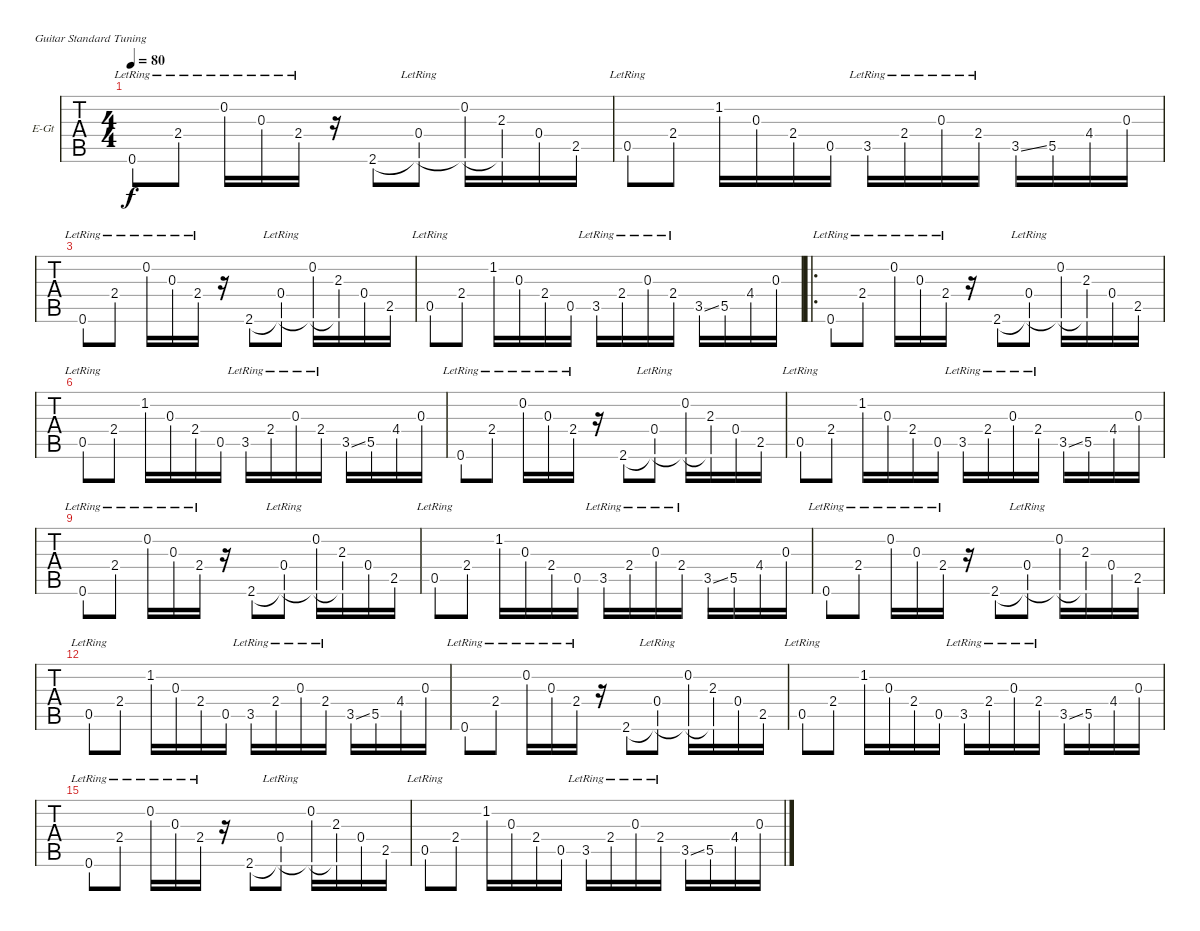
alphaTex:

\defaultSystemsLayout 4
\bracketExtendMode nobrackets
\firstSystemTrackNameOrientation horizontal
\otherSystemsTrackNameOrientation horizontal
\defaultBarNumberDisplay FirstOfSystem
\track ("Electric Guitar" "E-Gt") {instrument electricguitarclean}
\staff {tabs}
\tuning (E4 B3 G3 D3 A2 E2)
\ts (4 4)
\tempo 80
\clef g2
\ks c
0.6{lr}.8{dy f instrument electricguitarclean} 2.4{lr}.8 0.2{lr}.16 0.3{lr}.16 2.4{lr}.16 r.16 2.6.8 (0.4{lr} 2.6{t}).8 (0.2 2.6{t}).16 (2.3 2.6{t}).16 0.4.16 2.5.16 |
0.5{lr}.8 2.4.8 1.2.16 0.3.16 2.4.16 0.5.16 3.5{lr}.16 2.4{lr}.16 0.3{lr}.16 2.4{lr}.16 3.5{ss}.16 5.5.16 4.4.16 0.3.16 |
0.6{lr}.8 2.4{lr}.8 0.2{lr}.16 0.3{lr}.16 2.4{lr}.16 r.16 2.6.8 (0.4{lr} 2.6{t}).8 (0.2 2.6{t}).16 (2.3 2.6{t}).16 0.4.16 2.5.16 |
0.5{lr}.8 2.4.8 1.2.16 0.3.16 2.4.16 0.5.16 3.5{lr}.16 2.4{lr}.16 0.3{lr}.16 2.4{lr}.16 3.5{ss}.16 5.5.16 4.4.16 0.3.16 |
\ro
0.6{lr}.8 2.4{lr}.8 0.2{lr}.16 0.3{lr}.16 2.4{lr}.16 r.16 2.6.8 (0.4{lr} 2.6{t}).8 (0.2 2.6{t}).16 (2.3 2.6{t}).16 0.4.16 2.5.16 |
0.5{lr}.8 2.4.8 1.2.16 0.3.16 2.4.16 0.5.16 3.5{lr}.16 2.4{lr}.16 0.3{lr}.16 2.4{lr}.16 3.5{ss}.16 5.5.16 4.4.16 0.3.16 |
0.6{lr}.8 2.4{lr}.8 0.2{lr}.16 0.3{lr}.16 2.4{lr}.16 r.16 2.6.8 (0.4{lr} 2.6{t}).8 (0.2 2.6{t}).16 (2.3 2.6{t}).16 0.4.16 2.5.16 |
0.5{lr}.8 2.4.8 1.2.16 0.3.16 2.4.16 0.5.16 3.5{lr}.16 2.4{lr}.16 0.3{lr}.16 2.4{lr}.16 3.5{ss}.16 5.5.16 4.4.16 0.3.16 |
0.6{lr}.8 2.4{lr}.8 0.2{lr}.16 0.3{lr}.16 2.4{lr}.16 r.16 2.6.8 (0.4{lr} 2.6{t}).8 (0.2 2.6{t}).16 (2.3 2.6{t}).16 0.4.16 2.5.16 |
0.5{lr}.8 2.4.8 1.2.16 0.3.16 2.4.16 0.5.16 3.5{lr}.16 2.4{lr}.16 0.3{lr}.16 2.4{lr}.16 3.5{ss}.16 5.5.16 4.4.16 0.3.16 |
0.6{lr}.8 2.4{lr}.8 0.2{lr}.16 0.3{lr}.16 2.4{lr}.16 r.16 2.6.8 (0.4{lr} 2.6{t}).8 (0.2 2.6{t}).16 (2.3 2.6{t}).16 0.4.16 2.5.16 |
0.5{lr}.8 2.4.8 1.2.16 0.3.16 2.4.16 0.5.16 3.5{lr}.16 2.4{lr}.16 0.3{lr}.16 2.4{lr}.16 3.5{ss}.16 5.5.16 4.4.16 0.3.16 |
0.6{lr}.8 2.4{lr}.8 0.2{lr}.16 0.3{lr}.16 2.4{lr}.16 r.16 2.6.8 (0.4{lr} 2.6{t}).8 (0.2 2.6{t}).16 (2.3 2.6{t}).16 0.4.16 2.5.16 |
0.5{lr}.8 2.4.8 1.2.16 0.3.16 2.4.16 0.5.16 3.5{lr}.16 2.4{lr}.16 0.3{lr}.16 2.4{lr}.16 3.5{ss}.16 5.5.16 4.4.16 0.3.16 |
0.6{lr}.8 2.4{lr}.8 0.2{lr}.16 0.3{lr}.16 2.4{lr}.16 r.16 2.6.8 (0.4{lr} 2.6{t}).8 (0.2 2.6{t}).16 (2.3 2.6{t}).16 0.4.16 2.5.16 |
0.5{lr}.8 2.4.8 1.2.16 0.3.16 2.4.16 0.5.16 3.5{lr}.16 2.4{lr}.16 0.3{lr}.16 2.4{lr}.16 3.5{ss}.16 5.5.16 4.4.16 0.3.16
